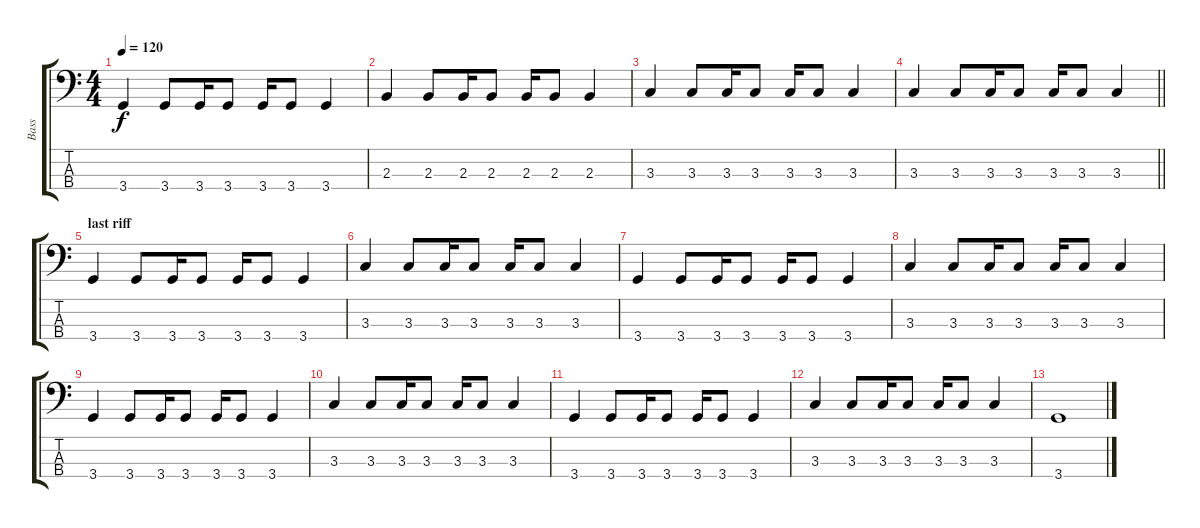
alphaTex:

\track ("Bass" "Bass") {instrument electricbassfinger}
\staff {score tabs}
\tuning (G2 D2 A1 E1) {hide}
\ts (4 4)
\tempo 120
\clef f4
\ks c
3.4.4{dy f} 3.4.8 3.4.16 3.4.8 3.4.16 3.4.8 3.4.4 |
2.3.4 2.3.8 2.3.16 2.3.8 2.3.16 2.3.8 2.3.4 |
3.3.4 3.3.8 3.3.16 3.3.8 3.3.16 3.3.8 3.3.4 |
\barLineRight lightlight
3.3.4 3.3.8 3.3.16 3.3.8 3.3.16 3.3.8 3.3.4 |
\section ("" "last riff")
3.4.4 3.4.8 3.4.16 3.4.8 3.4.16 3.4.8 3.4.4 |
3.3.4 3.3.8 3.3.16 3.3.8 3.3.16 3.3.8 3.3.4 |
3.4.4 3.4.8 3.4.16 3.4.8 3.4.16 3.4.8 3.4.4 |
3.3.4 3.3.8 3.3.16 3.3.8 3.3.16 3.3.8 3.3.4 |
3.4.4 3.4.8 3.4.16 3.4.8 3.4.16 3.4.8 3.4.4 |
3.3.4 3.3.8 3.3.16 3.3.8 3.3.16 3.3.8 3.3.4 |
3.4.4 3.4.8 3.4.16 3.4.8 3.4.16 3.4.8 3.4.4 |
3.3.4 3.3.8 3.3.16 3.3.8 3.3.16 3.3.8 3.3.4 |
3.4.1
